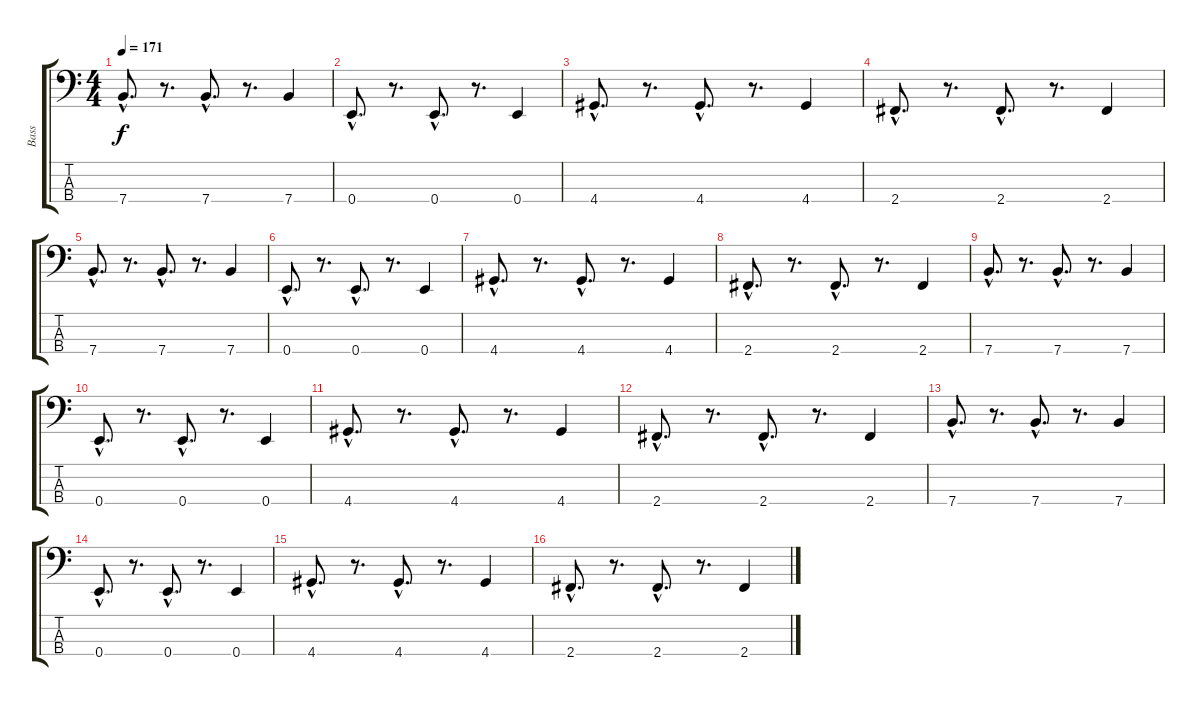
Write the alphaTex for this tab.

\track ("Bass" "Bass") {instrument electricbassfinger}
\staff {score tabs}
\tuning (G2 D2 A1 E1) {hide}
\ts (4 4)
\tempo 171
\clef f4
\ks c
7.4{hac}.8{d dy f} r.8{d} 7.4{hac}.8{d} r.8{d} 7.4.4 |
0.4{hac}.8{d} r.8{d} 0.4{hac}.8{d} r.8{d} 0.4.4 |
4.4{hac}.8{d} r.8{d} 4.4{hac}.8{d} r.8{d} 4.4.4 |
2.4{hac}.8{d} r.8{d} 2.4{hac}.8{d} r.8{d} 2.4.4 |
7.4{hac}.8{d} r.8{d} 7.4{hac}.8{d} r.8{d} 7.4.4 |
0.4{hac}.8{d} r.8{d} 0.4{hac}.8{d} r.8{d} 0.4.4 |
4.4{hac}.8{d} r.8{d} 4.4{hac}.8{d} r.8{d} 4.4.4 |
2.4{hac}.8{d} r.8{d} 2.4{hac}.8{d} r.8{d} 2.4.4 |
7.4{hac}.8{d} r.8{d} 7.4{hac}.8{d} r.8{d} 7.4.4 |
0.4{hac}.8{d} r.8{d} 0.4{hac}.8{d} r.8{d} 0.4.4 |
4.4{hac}.8{d} r.8{d} 4.4{hac}.8{d} r.8{d} 4.4.4 |
2.4{hac}.8{d} r.8{d} 2.4{hac}.8{d} r.8{d} 2.4.4 |
7.4{hac}.8{d} r.8{d} 7.4{hac}.8{d} r.8{d} 7.4.4 |
0.4{hac}.8{d} r.8{d} 0.4{hac}.8{d} r.8{d} 0.4.4 |
4.4{hac}.8{d} r.8{d} 4.4{hac}.8{d} r.8{d} 4.4.4 |
2.4{hac}.8{d} r.8{d} 2.4{hac}.8{d} r.8{d} 2.4.4
